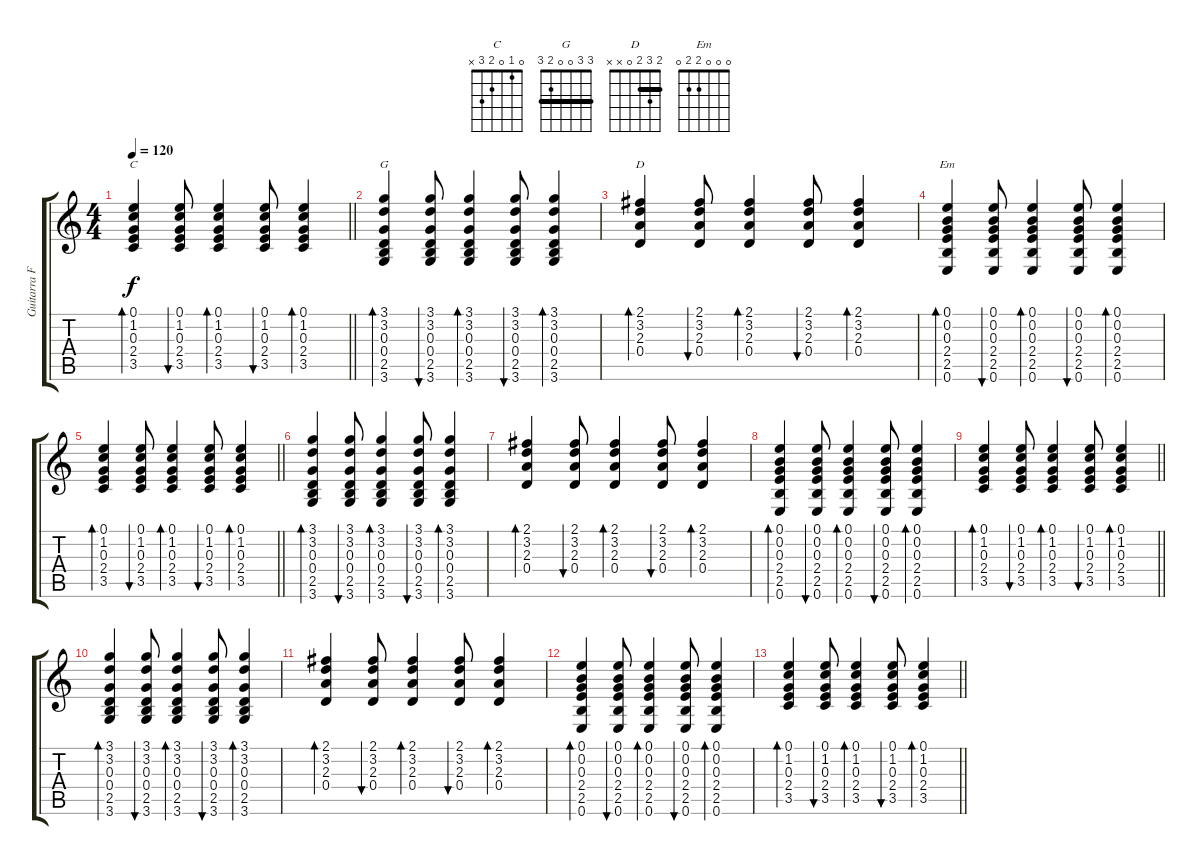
\track ("Guitarra Fondo" "Guitarra F") {instrument electricguitarjazz}
\staff {score tabs}
\tuning (E4 B3 G3 D3 A2 E2) {hide}
\chord ("C" 0 1 0 2 3 x)
\chord ("G" 3 3 0 0 2 3) {barre 3}
\chord ("D" 2 3 2 0 x x) {barre 2}
\chord ("Em" 0 0 0 2 2 0)
\ts (4 4)
\tempo 120
\clef g2
\barLineRight lightlight
\ks c
(0.1 1.2 0.3 2.4 3.5).4{bd 60 ch "C" dy f} (0.1 1.2 0.3 2.4 3.5).8{bu 60} (0.1 1.2 0.3 2.4 3.5).4{bd 60} (0.1 1.2 0.3 2.4 3.5).8{bu 60} (0.1 1.2 0.3 2.4 3.5).4{bd 60} |
(3.1 3.2 0.3 0.4 2.5 3.6).4{bd 60 ch "G"} (3.1 3.2 0.3 0.4 2.5 3.6).8{bu 60} (3.1 3.2 0.3 0.4 2.5 3.6).4{bd 60} (3.1 3.2 0.3 0.4 2.5 3.6).8{bu 60} (3.1 3.2 0.3 0.4 2.5 3.6).4{bd 60} |
(2.1 3.2 2.3 0.4).4{bd 60 ch "D"} (2.1 3.2 2.3 0.4).8{bu 60} (2.1 3.2 2.3 0.4).4{bd 60} (2.1 3.2 2.3 0.4).8{bu 60} (2.1 3.2 2.3 0.4).4{bd 60} |
(0.1 0.2 0.3 2.4 2.5 0.6).4{bd 60 ch "Em"} (0.1 0.2 0.3 2.4 2.5 0.6).8{bu 60} (0.1 0.2 0.3 2.4 2.5 0.6).4{bd 60} (0.1 0.2 0.3 2.4 2.5 0.6).8{bu 60} (0.1 0.2 0.3 2.4 2.5 0.6).4{bd 60} |
\barLineRight lightlight
(0.1 1.2 0.3 2.4 3.5).4{bd 60} (0.1 1.2 0.3 2.4 3.5).8{bu 60} (0.1 1.2 0.3 2.4 3.5).4{bd 60} (0.1 1.2 0.3 2.4 3.5).8{bu 60} (0.1 1.2 0.3 2.4 3.5).4{bd 60} |
(3.1 3.2 0.3 0.4 2.5 3.6).4{bd 60} (3.1 3.2 0.3 0.4 2.5 3.6).8{bu 60} (3.1 3.2 0.3 0.4 2.5 3.6).4{bd 60} (3.1 3.2 0.3 0.4 2.5 3.6).8{bu 60} (3.1 3.2 0.3 0.4 2.5 3.6).4{bd 60} |
(2.1 3.2 2.3 0.4).4{bd 60} (2.1 3.2 2.3 0.4).8{bu 60} (2.1 3.2 2.3 0.4).4{bd 60} (2.1 3.2 2.3 0.4).8{bu 60} (2.1 3.2 2.3 0.4).4{bd 60} |
(0.1 0.2 0.3 2.4 2.5 0.6).4{bd 60} (0.1 0.2 0.3 2.4 2.5 0.6).8{bu 60} (0.1 0.2 0.3 2.4 2.5 0.6).4{bd 60} (0.1 0.2 0.3 2.4 2.5 0.6).8{bu 60} (0.1 0.2 0.3 2.4 2.5 0.6).4{bd 60} |
\barLineRight lightlight
(0.1 1.2 0.3 2.4 3.5).4{bd 60} (0.1 1.2 0.3 2.4 3.5).8{bu 60} (0.1 1.2 0.3 2.4 3.5).4{bd 60} (0.1 1.2 0.3 2.4 3.5).8{bu 60} (0.1 1.2 0.3 2.4 3.5).4{bd 60} |
(3.1 3.2 0.3 0.4 2.5 3.6).4{bd 60} (3.1 3.2 0.3 0.4 2.5 3.6).8{bu 60} (3.1 3.2 0.3 0.4 2.5 3.6).4{bd 60} (3.1 3.2 0.3 0.4 2.5 3.6).8{bu 60} (3.1 3.2 0.3 0.4 2.5 3.6).4{bd 60} |
(2.1 3.2 2.3 0.4).4{bd 60} (2.1 3.2 2.3 0.4).8{bu 60} (2.1 3.2 2.3 0.4).4{bd 60} (2.1 3.2 2.3 0.4).8{bu 60} (2.1 3.2 2.3 0.4).4{bd 60} |
(0.1 0.2 0.3 2.4 2.5 0.6).4{bd 60} (0.1 0.2 0.3 2.4 2.5 0.6).8{bu 60} (0.1 0.2 0.3 2.4 2.5 0.6).4{bd 60} (0.1 0.2 0.3 2.4 2.5 0.6).8{bu 60} (0.1 0.2 0.3 2.4 2.5 0.6).4{bd 60} |
\barLineRight lightlight
(0.1 1.2 0.3 2.4 3.5).4{bd 60} (0.1 1.2 0.3 2.4 3.5).8{bu 60} (0.1 1.2 0.3 2.4 3.5).4{bd 60} (0.1 1.2 0.3 2.4 3.5).8{bu 60} (0.1 1.2 0.3 2.4 3.5).4{bd 60}
